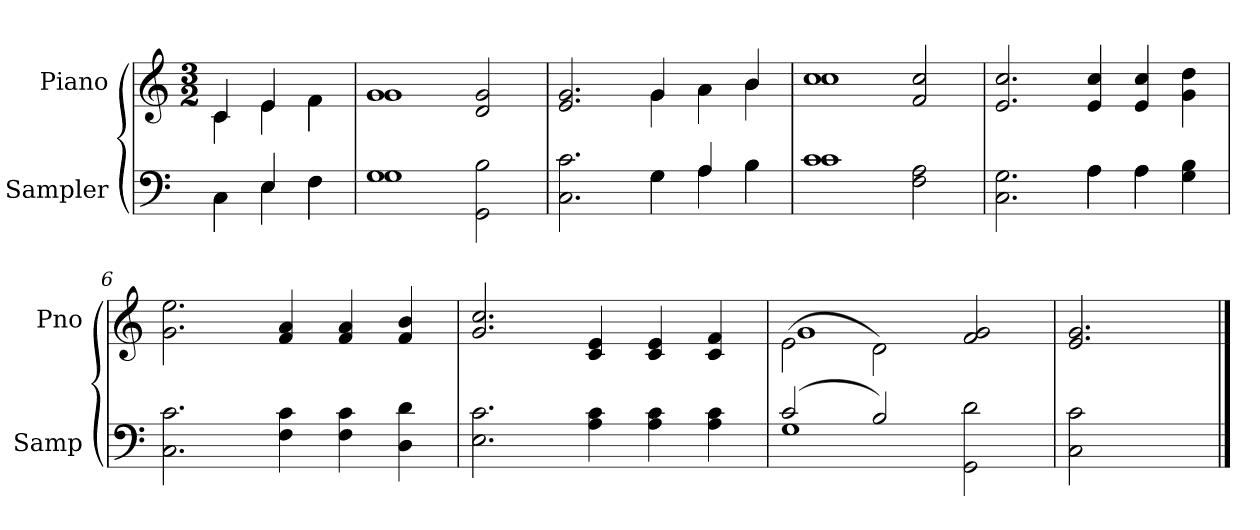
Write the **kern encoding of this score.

**kern	**kern
*part2	*part1
*staff2	*staff1
*I"Sampler	*I"Piano
*I'Samp	*I'Pno
*clefF4	*clefG2
*	*M3/2
=1	=1
*^	*^
4C\	4C	4c/	4c
4E/	4E	4e/	4e
4F\	4F	4f\	4f
=2	=2	=2	=2
1G\	1G	1g/	1g
2GG 2B	2ryy	2d 2g	2ryy
=3	=3	=3	=3
2.C 2.c	2.ryy	2.e 2.g	2.ryy
4G\	4G	4g/	4g
4A/	4A	4a\	4a
4B\	4B	4b/	4b
=4	=4	=4	=4
1c/	1c	1cc/	1cc
2F 2A	2ryy	2f 2cc	2ryy
*	*	*v	*v
=5	=5	=5
2.C 2.G	2.ryy	2.e 2.cc
4A\	4A	4e 4cc
4A\	4A	4e 4cc
4G 4B	4ryy	4g 4dd
*v	*v	*
=6	=6
2.C 2.c	2.g 2.ee
4F 4c	4f 4a
4F 4c	4f 4a
4D 4d	4f 4b
=7	=7
2.E 2.c	2.g 2.cc
4A 4c	4c 4e
4A 4c	4c 4e
4A 4c	4c 4f
=8	=8
*^	*^
(2c/	1G	(2e\	1g
2B/)	.	2d\)	.
2GG 2d	2ryy	2f 2g	2ryy
*v	*v	*	*
*	*v	*v
=9	=9
2C 2c	2.e 2.g
4ryy	.
==	==
*-	*-
